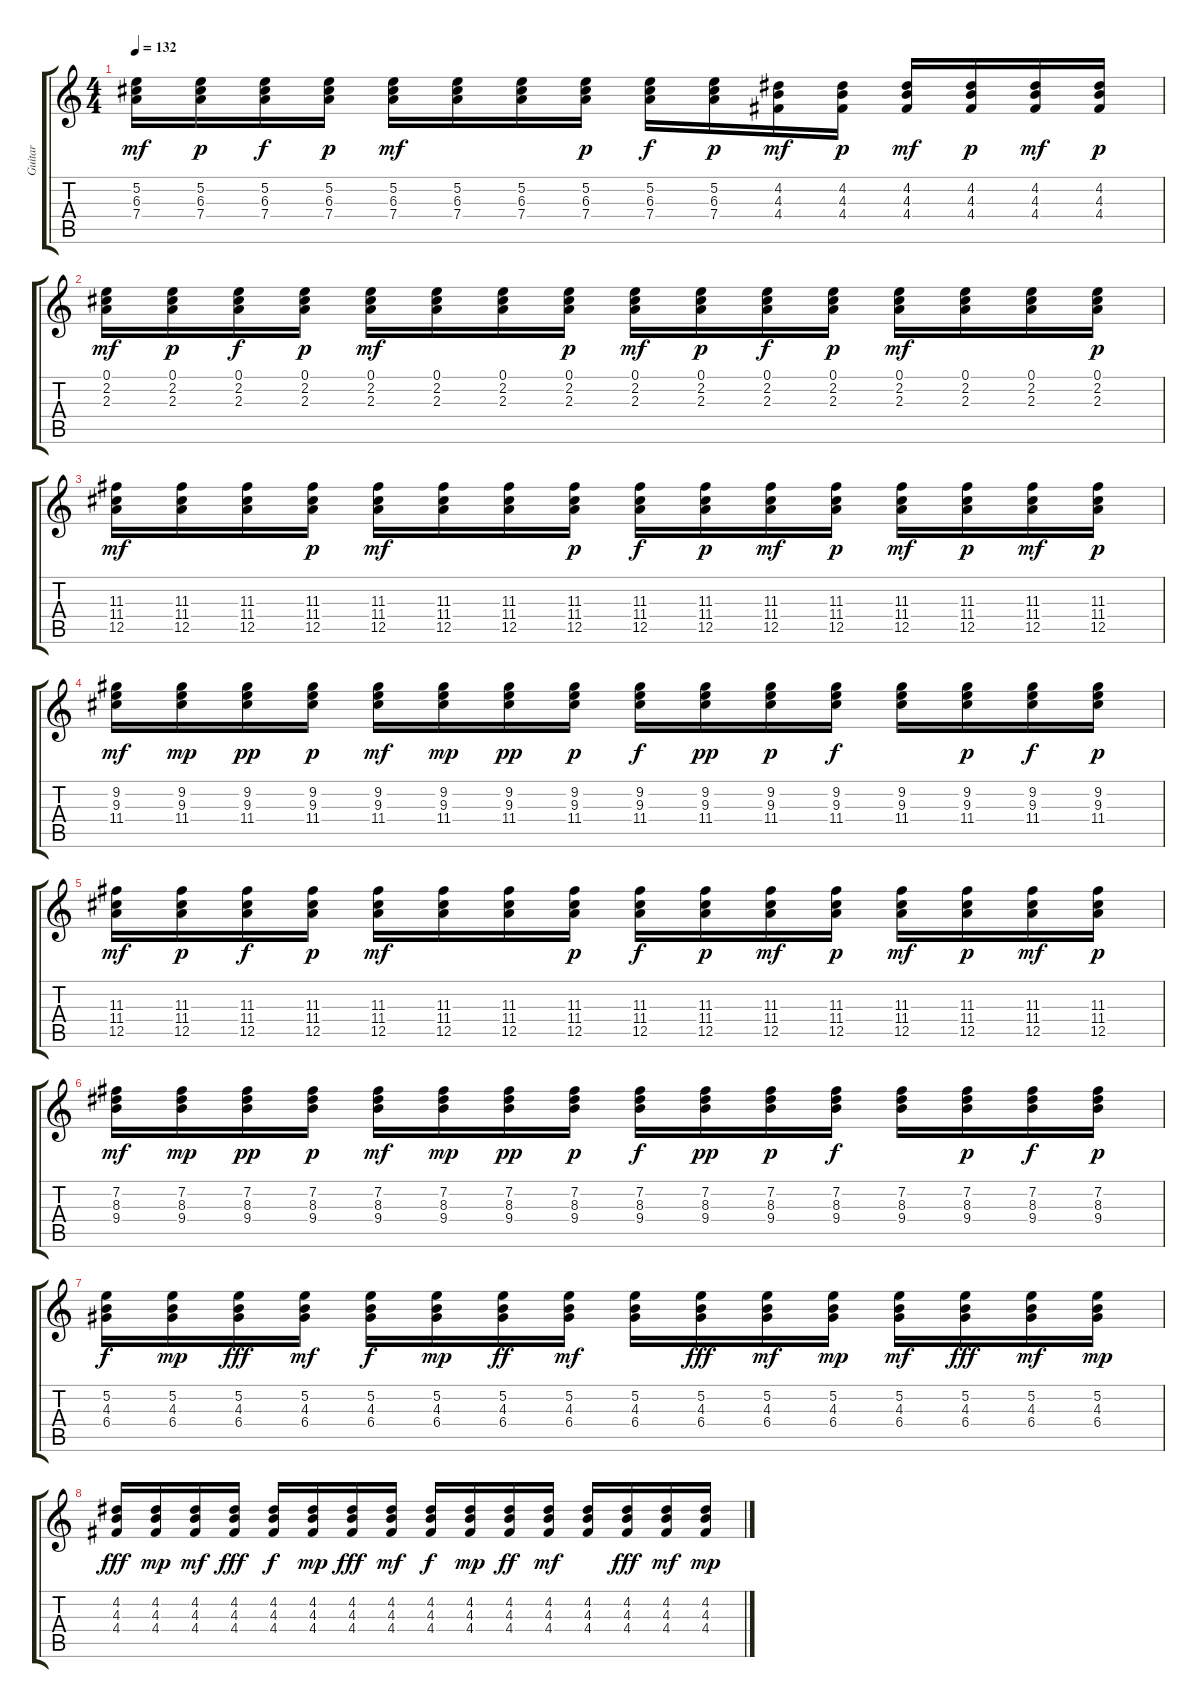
\track ("Guitar" "Guitar") {instrument electricguitarclean}
\staff {score tabs}
\tuning (E4 B3 G3 D3 A2 E2) {hide}
\ts (4 4)
\tempo 132
\clef g2
\ks c
(5.2 6.3 7.4).16{dy mf} (5.2 6.3 7.4).16{dy p} (5.2 6.3 7.4).16{dy f} (5.2 6.3 7.4).16{dy p} (5.2 6.3 7.4).16{dy mf} (5.2 6.3 7.4).16 (5.2 6.3 7.4).16 (5.2 6.3 7.4).16{dy p} (5.2 6.3 7.4).16{dy f} (5.2 6.3 7.4).16{dy p} (4.2 4.3 4.4).16{dy mf} (4.2 4.3 4.4).16{dy p} (4.2 4.3 4.4).16{dy mf} (4.2 4.3 4.4).16{dy p} (4.2 4.3 4.4).16{dy mf} (4.2 4.3 4.4).16{dy p} |
(0.1 2.2 2.3).16{dy mf} (0.1 2.2 2.3).16{dy p} (0.1 2.2 2.3).16{dy f} (0.1 2.2 2.3).16{dy p} (0.1 2.2 2.3).16{dy mf} (0.1 2.2 2.3).16 (0.1 2.2 2.3).16 (0.1 2.2 2.3).16{dy p} (0.1 2.2 2.3).16{dy mf} (0.1 2.2 2.3).16{dy p} (0.1 2.2 2.3).16{dy f} (0.1 2.2 2.3).16{dy p} (0.1 2.2 2.3).16{dy mf} (0.1 2.2 2.3).16 (0.1 2.2 2.3).16 (0.1 2.2 2.3).16{dy p} |
(11.3 11.4 12.5).16{dy mf} (11.3 11.4 12.5).16 (11.3 11.4 12.5).16 (11.3 11.4 12.5).16{dy p} (11.3 11.4 12.5).16{dy mf} (11.3 11.4 12.5).16 (11.3 11.4 12.5).16 (11.3 11.4 12.5).16{dy p} (11.3 11.4 12.5).16{dy f} (11.3 11.4 12.5).16{dy p} (11.3 11.4 12.5).16{dy mf} (11.3 11.4 12.5).16{dy p} (11.3 11.4 12.5).16{dy mf} (11.3 11.4 12.5).16{dy p} (11.3 11.4 12.5).16{dy mf} (11.3 11.4 12.5).16{dy p} |
(9.2 9.3 11.4).16{dy mf} (9.2 9.3 11.4).16{dy mp} (9.2 9.3 11.4).16{dy pp} (9.2 9.3 11.4).16{dy p} (9.2 9.3 11.4).16{dy mf} (9.2 9.3 11.4).16{dy mp} (9.2 9.3 11.4).16{dy pp} (9.2 9.3 11.4).16{dy p} (9.2 9.3 11.4).16{dy f} (9.2 9.3 11.4).16{dy pp} (9.2 9.3 11.4).16{dy p} (9.2 9.3 11.4).16{dy f} (9.2 9.3 11.4).16 (9.2 9.3 11.4).16{dy p} (9.2 9.3 11.4).16{dy f} (9.2 9.3 11.4).16{dy p} |
(11.3 11.4 12.5).16{dy mf} (11.3 11.4 12.5).16{dy p} (11.3 11.4 12.5).16{dy f} (11.3 11.4 12.5).16{dy p} (11.3 11.4 12.5).16{dy mf} (11.3 11.4 12.5).16 (11.3 11.4 12.5).16 (11.3 11.4 12.5).16{dy p} (11.3 11.4 12.5).16{dy f} (11.3 11.4 12.5).16{dy p} (11.3 11.4 12.5).16{dy mf} (11.3 11.4 12.5).16{dy p} (11.3 11.4 12.5).16{dy mf} (11.3 11.4 12.5).16{dy p} (11.3 11.4 12.5).16{dy mf} (11.3 11.4 12.5).16{dy p} |
(7.2 8.3 9.4).16{dy mf} (7.2 8.3 9.4).16{dy mp} (7.2 8.3 9.4).16{dy pp} (7.2 8.3 9.4).16{dy p} (7.2 8.3 9.4).16{dy mf} (7.2 8.3 9.4).16{dy mp} (7.2 8.3 9.4).16{dy pp} (7.2 8.3 9.4).16{dy p} (7.2 8.3 9.4).16{dy f} (7.2 8.3 9.4).16{dy pp} (7.2 8.3 9.4).16{dy p} (7.2 8.3 9.4).16{dy f} (7.2 8.3 9.4).16 (7.2 8.3 9.4).16{dy p} (7.2 8.3 9.4).16{dy f} (7.2 8.3 9.4).16{dy p} |
(5.2 4.3 6.4).16{dy f} (5.2 4.3 6.4).16{dy mp} (5.2 4.3 6.4).16{dy fff} (5.2 4.3 6.4).16{dy mf} (5.2 4.3 6.4).16{dy f} (5.2 4.3 6.4).16{dy mp} (5.2 4.3 6.4).16{dy ff} (5.2 4.3 6.4).16{dy mf} (5.2 4.3 6.4).16 (5.2 4.3 6.4).16{dy fff} (5.2 4.3 6.4).16{dy mf} (5.2 4.3 6.4).16{dy mp} (5.2 4.3 6.4).16{dy mf} (5.2 4.3 6.4).16{dy fff} (5.2 4.3 6.4).16{dy mf} (5.2 4.3 6.4).16{dy mp} |
(4.2 4.3 4.4).16{dy fff} (4.2 4.3 4.4).16{dy mp} (4.2 4.3 4.4).16{dy mf} (4.2 4.3 4.4).16{dy fff} (4.2 4.3 4.4).16{dy f} (4.2 4.3 4.4).16{dy mp} (4.2 4.3 4.4).16{dy fff} (4.2 4.3 4.4).16{dy mf} (4.2 4.3 4.4).16{dy f} (4.2 4.3 4.4).16{dy mp} (4.2 4.3 4.4).16{dy ff} (4.2 4.3 4.4).16{dy mf} (4.2 4.3 4.4).16 (4.2 4.3 4.4).16{dy fff} (4.2 4.3 4.4).16{dy mf} (4.2 4.3 4.4).16{dy mp}
